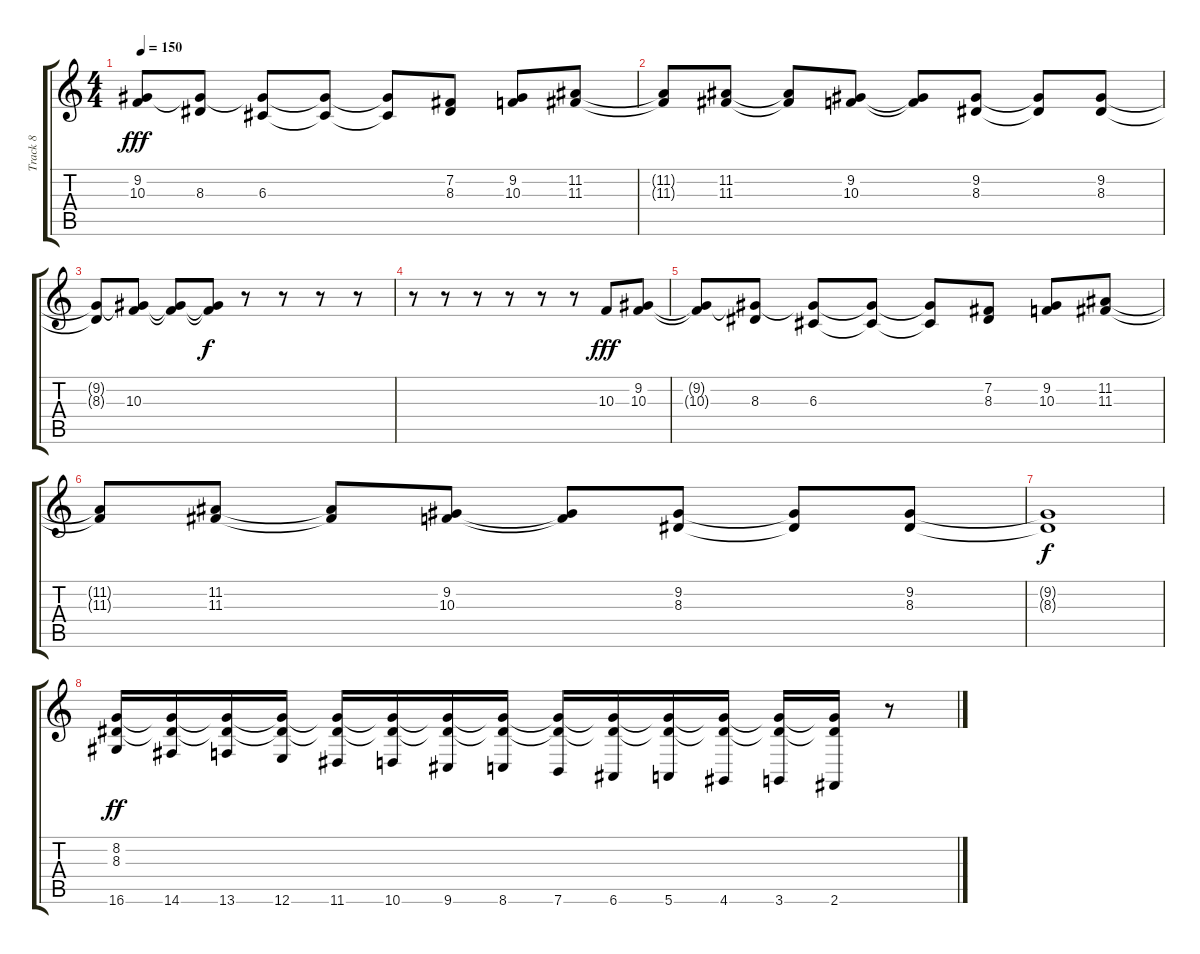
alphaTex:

\track ("Track 8" "Track 8") {instrument lead2sawtooth}
\staff {score tabs}
\tuning (E4 B3 G3 D3 A2 E2) {hide}
\ts (4 4)
\tempo 150
\clef g2
\ks c
(9.2{t} 10.3{t}).8{dy fff} (9.2{t} 8.3).8 (9.2{t} 6.3).8 (9.2{t} 6.3{t}).8 (9.2{t} 6.3{t}).8 (7.2 8.3).8 (9.2 10.3).8 (11.2 11.3).8 |
(11.2{t} 11.3{t}).8 (11.2 11.3).8 (11.2{t} 11.3{t}).8 (9.2 10.3).8 (9.2{t} 10.3{t}).8 (9.2 8.3).8 (9.2{t} 8.3{t}).8 (9.2 8.3).8 |
(9.2{t} 8.3{t}).8 (9.2{t} 10.3).8 (9.2{t} 10.3{t}).8 (9.2{t} 10.3{t}).8{dy f} r.8 r.8 r.8 r.8 |
r.8 r.8 r.8 r.8 r.8 r.8 10.3.8{dy fff} (9.2 10.3).8 |
(9.2{t} 10.3{t}).8 (9.2{t} 8.3).8 (9.2{t} 6.3).8 (9.2{t} 6.3{t}).8 (9.2{t} 6.3{t}).8 (7.2 8.3).8 (9.2 10.3).8 (11.2 11.3).8 |
(11.2{t} 11.3{t}).8 (11.2 11.3).8 (11.2{t} 11.3{t}).8 (9.2 10.3).8 (9.2{t} 10.3{t}).8 (9.2 8.3).8 (9.2{t} 8.3{t}).8 (9.2 8.3).8 |
(9.2{t} 8.3{t}).1{dy f} |
(8.2 8.3 16.6).16{dy ff} (8.2{t} 8.3{t} 14.6).16 (8.2{t} 8.3{t} 13.6).16 (8.2{t} 8.3{t} 12.6).16 (8.2{t} 8.3{t} 11.6).16 (8.2{t} 8.3{t} 10.6).16 (8.2{t} 8.3{t} 9.6).16 (8.2{t} 8.3{t} 8.6).16 (8.2{t} 8.3{t} 7.6).16 (8.2{t} 8.3{t} 6.6).16 (8.2{t} 8.3{t} 5.6).16 (8.2{t} 8.3{t} 4.6).16 (8.2{t} 8.3{t} 3.6).16 (8.2{t} 8.3{t} 2.6).16 r.8
